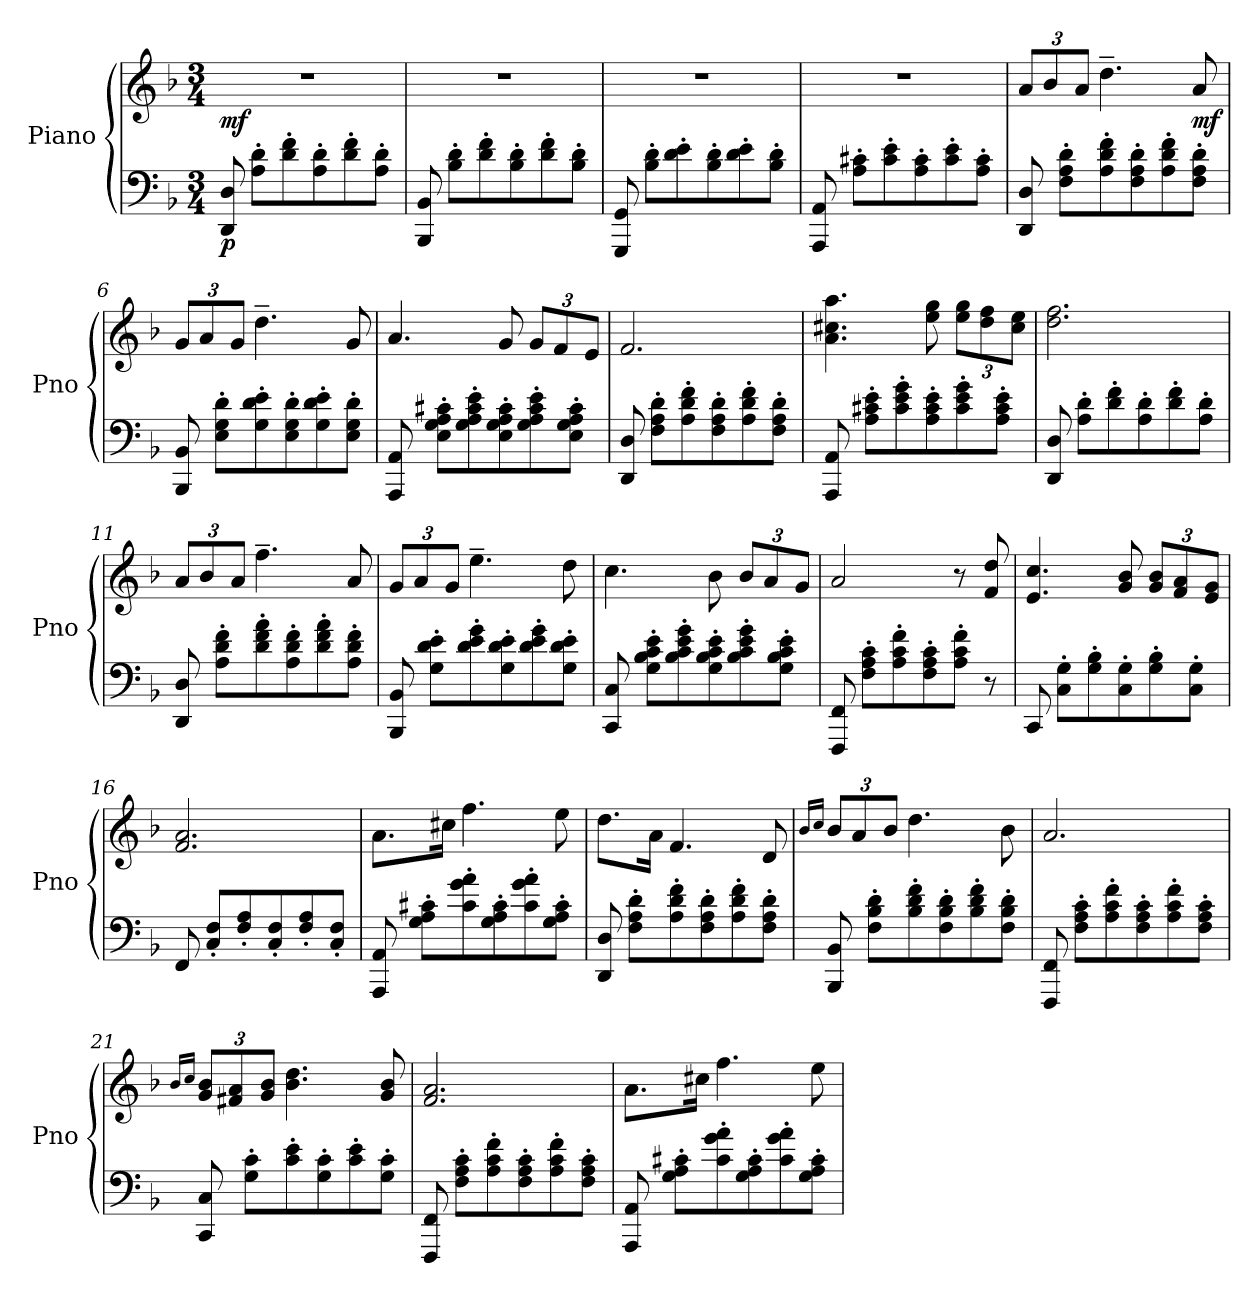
**kern	**dynam	**kern	**dynam
*part2	*part2	*part1	*part1
*staff2	*staff2	*staff1	*staff1
*I"Piano	*	*I"Piano	*
*I'Pno	*	*I'Pno	*
*clefF4	*	*clefG2	*
*k[b-]	*	*k[b-]	*
*M3/4	*	*M3/4	*
*MM58	*	*MM58	*
=1	=1	=1	=1
!	!LO:DY:b	!	!LO:DY:b
8DD/ 8D/	p	2.r	mf
8A\' 8d\'L	.	.	.
8d\' 8f\'	.	.	.
8A\' 8d\'	.	.	.
8d\' 8f\'	.	.	.
8A\' 8d\'J	.	.	.
=2	=2	=2	=2
8BBB-/ 8BB-/	.	2.r	.
8B-\' 8d\'L	.	.	.
8d\' 8f\'	.	.	.
8B-\' 8d\'	.	.	.
8d\' 8f\'	.	.	.
8B-\' 8d\'J	.	.	.
=3	=3	=3	=3
8GGG/ 8GG/	.	2.r	.
8B-\' 8d\'L	.	.	.
8d\' 8e\'	.	.	.
8B-\' 8d\'	.	.	.
8d\' 8e\'	.	.	.
8B-\' 8d\'J	.	.	.
=4	=4	=4	=4
8AAA/ 8AA/	.	2.r	.
8A\' 8c#X\'L	.	.	.
8c#\' 8e\'	.	.	.
8A\' 8c#\'	.	.	.
8c#\' 8e\'	.	.	.
8A\' 8c#\'J	.	.	.
!!LO:LB:g=z
=5	=5	=5	=5
*	*	*Xbrackettup	*
8DD/ 8D/	.	12a/L	.
.	.	12b-/	.
8F\' 8A\' 8d\'L	.	.	.
.	.	12a/J	.
8A\' 8d\' 8f\'	.	4.dd~\	.
8F\' 8A\' 8d\'	.	.	.
8A\' 8d\' 8f\'	.	.	.
!	!	!	!LO:DY:b
8F\' 8A\' 8d\'J	.	8a/	mf
=6	=6	=6	=6
8BBB-/ 8BB-/	.	12g/L	.
.	.	12a/	.
8E\' 8G\' 8d\'L	.	.	.
.	.	12g/J	.
8G\' 8d\' 8e\'	.	4.dd~\	.
8E\' 8G\' 8d\'	.	.	.
8G\' 8d\' 8e\'	.	.	.
8E\' 8G\' 8d\'J	.	8g/	.
=7	=7	=7	=7
8AAA/ 8AA/	.	4.a/	.
8E\' 8G\' 8A\' 8c#X\'L	.	.	.
8G\' 8A\' 8c#\' 8e\'	.	.	.
8E\' 8G\' 8A\' 8c#\'	.	8g/	.
8G\' 8A\' 8c#\' 8e\'	.	12g/L	.
.	.	12f/	.
8E\' 8G\' 8A\' 8c#\'J	.	.	.
.	.	12e/J	.
=8	=8	=8	=8
8DD/ 8D/	.	2.f/	.
8F\' 8A\' 8d\'L	.	.	.
8A\' 8d\' 8f\'	.	.	.
8F\' 8A\' 8d\'	.	.	.
8A\' 8d\' 8f\'	.	.	.
8F\' 8A\' 8d\'J	.	.	.
!!LO:LB:g=z
=9	=9	=9	=9
8AAA/ 8AA/	.	4.a\ 4.cc#X\ 4.aa\	.
8A\' 8c#X\' 8e\'L	.	.	.
8c#\' 8e\' 8g\'	.	.	.
8A\' 8c#\' 8e\'	.	8ee\ 8gg\	.
8c#\' 8e\' 8g\'	.	12ee\ 12gg\L	.
.	.	12dd\ 12ff\	.
8A\' 8c#\' 8e\'J	.	.	.
.	.	12cc#\ 12ee\J	.
=10	=10	=10	=10
8DD/ 8D/	.	2.dd\ 2.ff\	.
8A\' 8d\'L	.	.	.
8d\' 8f\'	.	.	.
8A\' 8d\'	.	.	.
8d\' 8f\'	.	.	.
8A\' 8d\'J	.	.	.
=11	=11	=11	=11
8DD/ 8D/	.	12a/L	.
.	.	12b-/	.
8A\' 8d\' 8f\'L	.	.	.
.	.	12a/J	.
8d\' 8f\' 8a\'	.	4.ff~\	.
8A\' 8d\' 8f\'	.	.	.
8d\' 8f\' 8a\'	.	.	.
8A\' 8d\' 8f\'J	.	8a/	.
=12	=12	=12	=12
8BBB-/ 8BB-/	.	12g/L	.
.	.	12a/	.
8G\' 8d\' 8e\'L	.	.	.
.	.	12g/J	.
8d\' 8e\' 8g\'	.	4.ee~\	.
8G\' 8d\' 8e\'	.	.	.
8d\' 8e\' 8g\'	.	.	.
8G\' 8d\' 8e\'J	.	8dd\	.
!!LO:LB:g=z
=13	=13	=13	=13
8CC/ 8C/	.	4.cc\	.
8G\' 8B-\' 8c\' 8e\'L	.	.	.
8B-\' 8c\' 8e\' 8g\'	.	.	.
8G\' 8B-\' 8c\' 8e\'	.	8b-\	.
8B-\' 8c\' 8e\' 8g\'	.	12b-/L	.
.	.	12a/	.
8G\' 8B-\' 8c\' 8e\'J	.	.	.
.	.	12g/J	.
=14	=14	=14	=14
8FFF/ 8FF/	.	2a/	.
8F\' 8A\' 8c\'L	.	.	.
8A\' 8c\' 8f\'	.	.	.
8F\' 8A\' 8c\'	.	.	.
8A\' 8c\' 8f\'J	.	8r	.
8r	.	8f/ 8dd/	.
=15	=15	=15	=15
8CC/	.	4.e/ 4.cc/	.
8C\' 8G\'L	.	.	.
8G\' 8B-\'	.	.	.
8C\' 8G\'	.	8g/ 8b-/	.
8G\' 8B-\'	.	12g/ 12b-/L	.
.	.	12f/ 12a/	.
8C\' 8G\'J	.	.	.
.	.	12e/ 12g/J	.
=16	=16	=16	=16
8FF/	.	2.f/ 2.a/	.
8C/' 8F/'L	.	.	.
8F/' 8A/'	.	.	.
8C/' 8F/'	.	.	.
8F/' 8A/'	.	.	.
8C/' 8F/'J	.	.	.
!!LO:LB:g=z
=17	=17	=17	=17
8AAA/ 8AA/	.	8.a\L	.
8G\' 8A\' 8c#X\'L	.	.	.
.	.	16cc#X\Jk	.
8c#\' 8g\' 8a\'	.	4.ff\	.
8G\' 8A\' 8c#\'	.	.	.
8c#\' 8g\' 8a\'	.	.	.
8G\' 8A\' 8c#\'J	.	8ee\	.
=18	=18	=18	=18
8DD/ 8D/	.	8.dd\L	.
8F\' 8A\' 8d\'L	.	.	.
.	.	16a\Jk	.
8A\' 8d\' 8f\'	.	4.f/	.
8F\' 8A\' 8d\'	.	.	.
8A\' 8d\' 8f\'	.	.	.
8F\' 8A\' 8d\'J	.	8d/	.
=19	=19	=19	=19
.	.	16qb-/LL	.
.	.	16qcc/JJ	.
8BBB-/ 8BB-/	.	12b-/L	.
.	.	12a/	.
8F\' 8B-\' 8d\'L	.	.	.
.	.	12b-/J	.
8B-\' 8d\' 8f\'	.	4.dd\	.
8F\' 8B-\' 8d\'	.	.	.
8B-\' 8d\' 8f\'	.	.	.
8F\' 8B-\' 8d\'J	.	8b-\	.
=20	=20	=20	=20
8FFF/ 8FF/	.	2.a/	.
8F\' 8A\' 8c\'L	.	.	.
8A\' 8c\' 8f\'	.	.	.
8F\' 8A\' 8c\'	.	.	.
8A\' 8c\' 8f\'	.	.	.
8F\' 8A\' 8c\'J	.	.	.
!!LO:PB:g=z
=21	=21	=21	=21
.	.	16qb-/LL	.
.	.	16qcc/JJ	.
8CC/ 8C/	.	12g/ 12b-/L	.
.	.	12f#X/ 12a/	.
8G\' 8c\'L	.	.	.
.	.	12g/ 12b-/J	.
8c\' 8e\'	.	4.b-\ 4.dd\	.
8G\' 8c\'	.	.	.
8c\' 8e\'	.	.	.
8G\' 8c\'J	.	8g/ 8b-/	.
=22	=22	=22	=22
8FFF/ 8FF/	.	2.f/ 2.a/	.
8F\' 8A\' 8c\'L	.	.	.
8A\' 8c\' 8f\'	.	.	.
8F\' 8A\' 8c\'	.	.	.
8A\' 8c\' 8f\'	.	.	.
8F\' 8A\' 8c\'J	.	.	.
=23	=23	=23	=23
8AAA/ 8AA/	.	8.a\L	.
8G\' 8A\' 8c#X\'L	.	.	.
.	.	16cc#X\Jk	.
8c#\' 8g\' 8a\'	.	4.ff\	.
8G\' 8A\' 8c#\'	.	.	.
8c#\' 8g\' 8a\'	.	.	.
8G\' 8A\' 8c#\'J	.	8ee\	.
=	=	=	=
*-	*-	*-	*-
